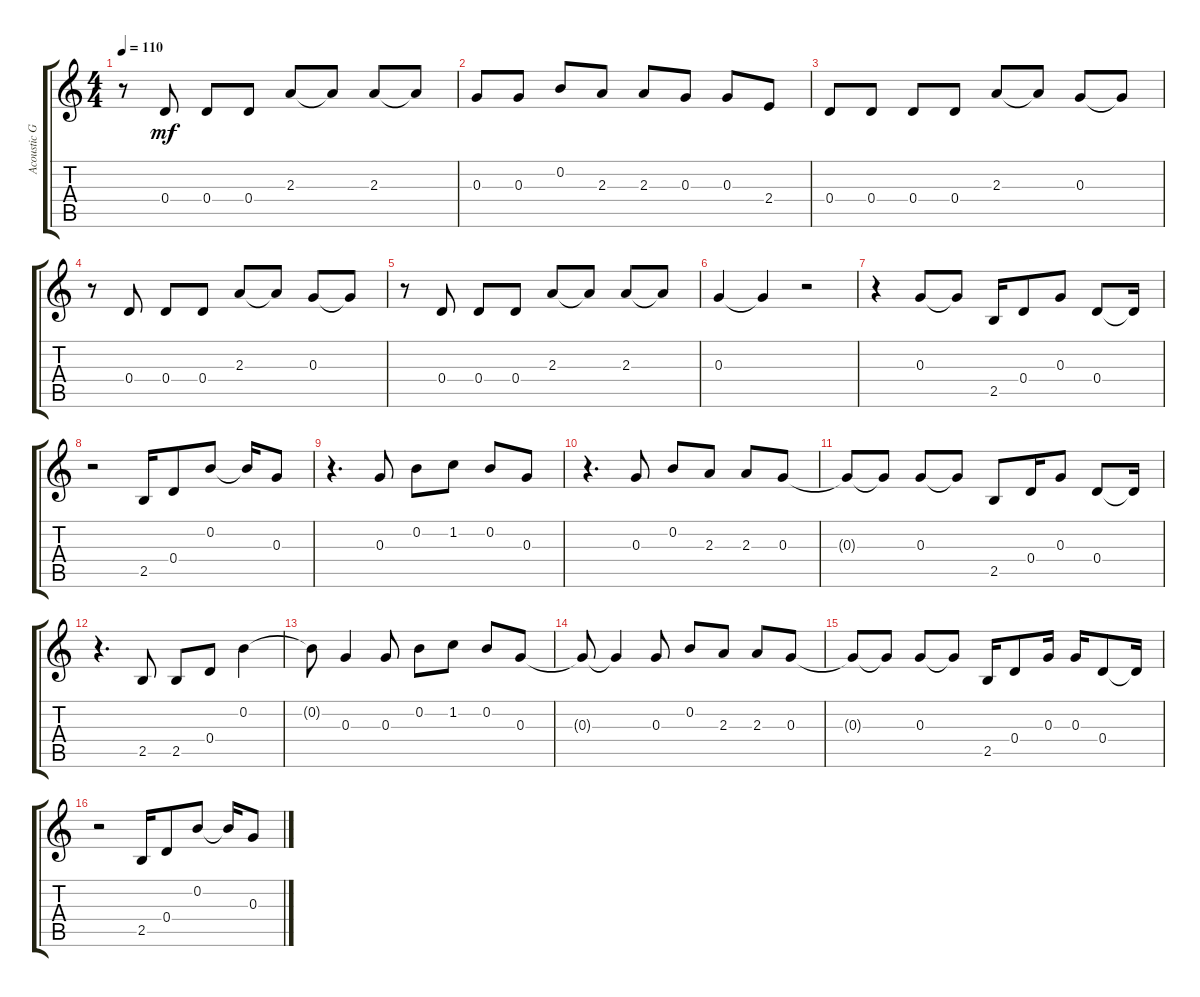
\track ("Acoustic Guitar 1" "Acoustic G") {instrument acousticguitarsteel}
\staff {score tabs}
\tuning (E4 B3 G3 D3 A2 E2) {hide}
\ts (4 4)
\tempo 110
\clef g2
\ks c
r.8{dy mf} 0.4.8 0.4.8 0.4.8 2.3.8 2.3{t}.8 2.3.8 2.3{t}.8 |
0.3.8 0.3.8 0.2.8 2.3.8 2.3.8 0.3.8 0.3.8 2.4.8 |
0.4.8 0.4.8 0.4.8 0.4.8 2.3.8 2.3{t}.8 0.3.8 0.3{t}.8 |
r.8 0.4.8 0.4.8 0.4.8 2.3.8 2.3{t}.8 0.3.8 0.3{t}.8 |
r.8 0.4.8 0.4.8 0.4.8 2.3.8 2.3{t}.8 2.3.8 2.3{t}.8 |
0.3.4 0.3{t}.4 r.2 |
r.4 0.3.8 0.3{t}.8 2.5.16 0.4.8 0.3.8 0.4.8 0.4{t}.16 |
r.2 2.5.16 0.4.8 0.2.8 0.2{t}.16 0.3.8 |
r.4{d} 0.3.8 0.2.8 1.2.8 0.2.8 0.3.8 |
r.4{d} 0.3.8 0.2.8 2.3.8 2.3.8 0.3.8 |
0.3{t}.8 0.3{t}.8 0.3.8 0.3{t}.8 2.5.8 0.4.16 0.3.8 0.4.8 0.4{t}.16 |
r.4{d} 2.5.8 2.5.8 0.4.8 0.2.4 |
0.2{t}.8 0.3.4 0.3.8 0.2.8 1.2.8 0.2.8 0.3.8 |
0.3{t}.8 0.3{t}.4 0.3.8 0.2.8 2.3.8 2.3.8 0.3.8 |
0.3{t}.8 0.3{t}.8 0.3.8 0.3{t}.8 2.5.16 0.4.8 0.3.16 0.3.16 0.4.8 0.4{t}.16 |
r.2 2.5.16 0.4.8 0.2.8 0.2{t}.16 0.3.8
